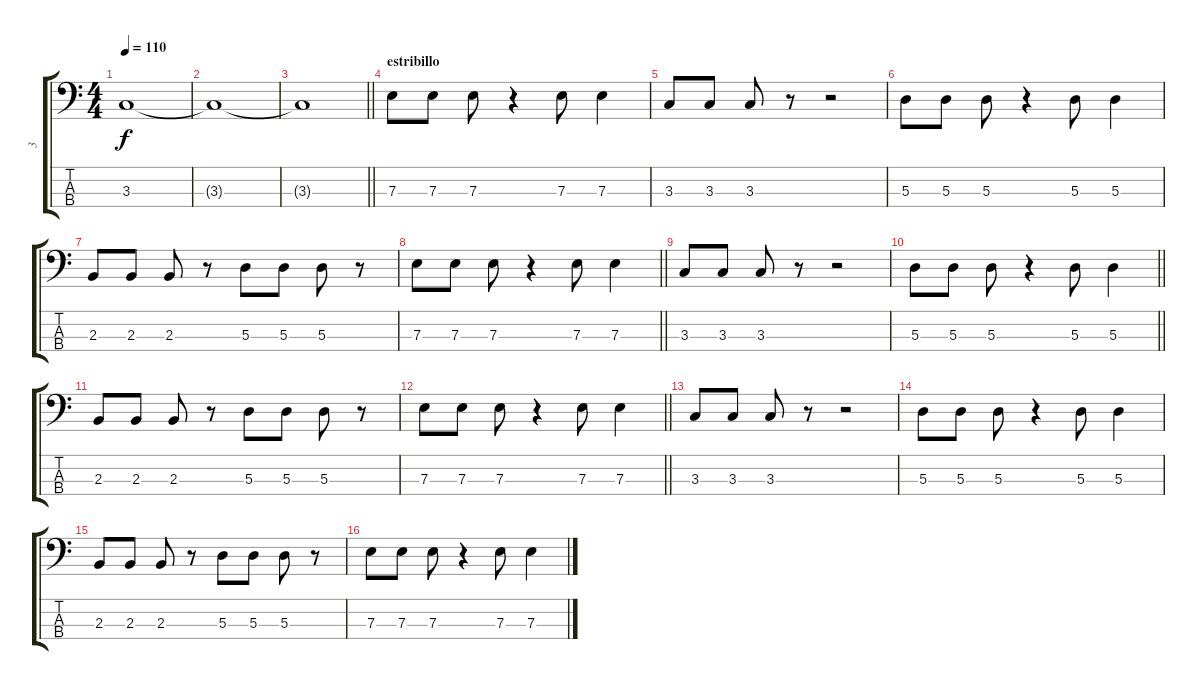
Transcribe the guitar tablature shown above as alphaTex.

\track ("3" "3") {instrument electricbassfinger}
\staff {score tabs}
\tuning (G2 D2 A1 E1) {hide}
\ts (4 4)
\tempo 110
\clef f4
\ks c
3.3{t}.1{dy f} |
3.3{t}.1 |
\barLineRight lightlight
3.3{t}.1 |
\section ("" "estribillo")
7.3.8 7.3.8 7.3.8 r.4 7.3.8 7.3.4 |
3.3.8 3.3.8 3.3.8 r.8 r.2 |
5.3.8 5.3.8 5.3.8 r.4 5.3.8 5.3.4 |
2.3.8 2.3.8 2.3.8 r.8 5.3.8 5.3.8 5.3.8 r.8 |
\barLineRight lightlight
7.3.8 7.3.8 7.3.8 r.4 7.3.8 7.3.4 |
3.3.8 3.3.8 3.3.8 r.8 r.2 |
\barLineRight lightlight
5.3.8 5.3.8 5.3.8 r.4 5.3.8 5.3.4 |
2.3.8 2.3.8 2.3.8 r.8 5.3.8 5.3.8 5.3.8 r.8 |
\barLineRight lightlight
7.3.8 7.3.8 7.3.8 r.4 7.3.8 7.3.4 |
3.3.8 3.3.8 3.3.8 r.8 r.2 |
5.3.8 5.3.8 5.3.8 r.4 5.3.8 5.3.4 |
2.3.8 2.3.8 2.3.8 r.8 5.3.8 5.3.8 5.3.8 r.8 |
7.3.8 7.3.8 7.3.8 r.4 7.3.8 7.3.4
